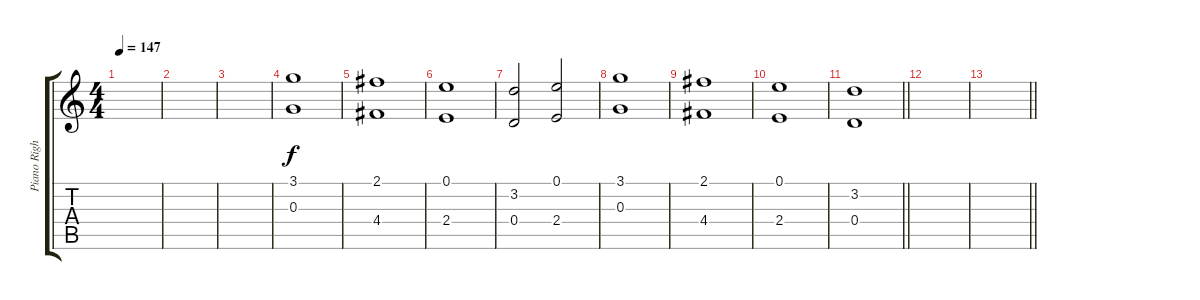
\track ("Piano Right" "Piano Righ") {instrument acousticgrandpiano}
\staff {score tabs}
\tuning (E5 B4 G4 D4 A3 E3) {hide}
\ts (4 4)
\tempo 147
\clef g2
\ks c
|
|
|
(3.1 0.3).1 |
(2.1 4.4).1 |
(0.1 2.4).1 |
(3.2 0.4).2 (0.1 2.4).2 |
(3.1 0.3).1 |
(2.1 4.4).1 |
(0.1 2.4).1 |
\barLineRight lightlight
(3.2 0.4).1 |
|
\barLineRight lightlight
